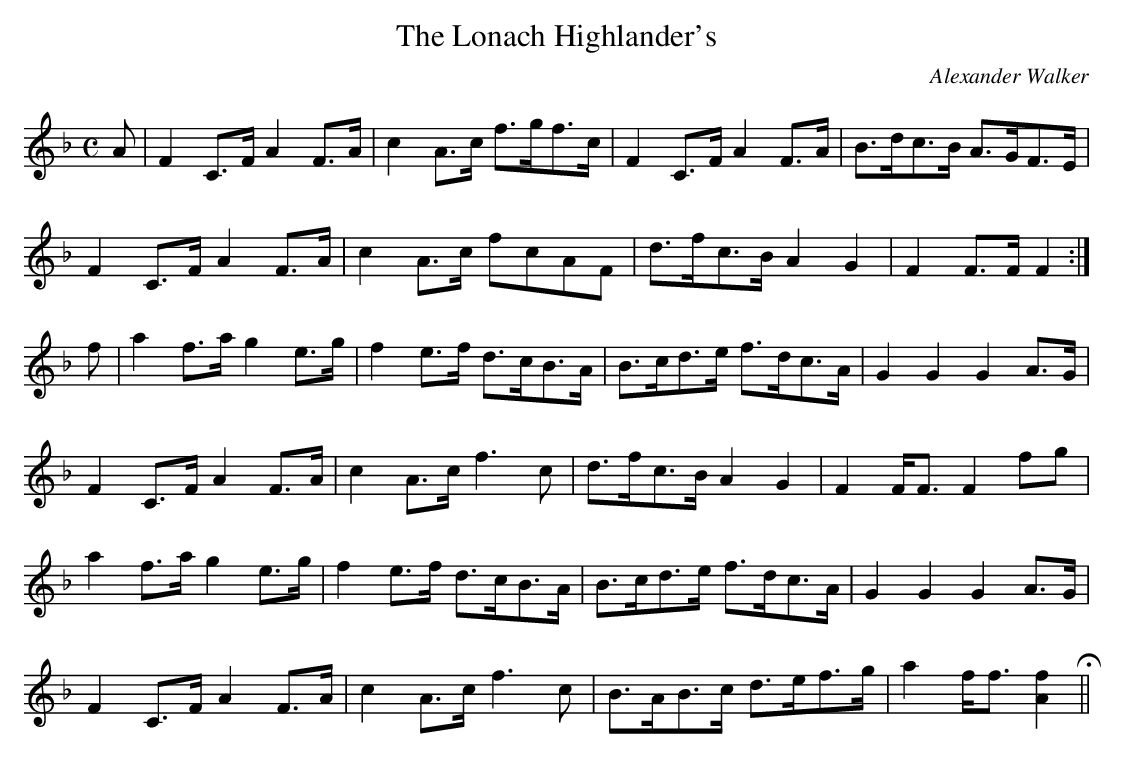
X:1
T:Lonach Highlander's, The
C:Alexander Walker
M:C
L:1/8
K:F
A|F2 C>F A2 F>A|c2 A>c f>gf>c|F2 C>F A2 F>A|B>dc>B A>GF>E|
F2 C>F A2 F>A|c2 A>c fcAF|d>fc>B A2G2|F2 F>F F2:|
f|a2 f>a g2 e>g|f2 e>f d>cB>A|B>cd>e f>dc>A|G2G2G2 A>G|
F2 C>F A2 F>A|c2 A>c f3c|d>fc>B A2G2|F2 F<F F2 fg|
a2 f>a g2 e>g|f2 e>f d>cB>A|B>cd>e f>dc>A|G2G2G2 A>G|
F2 C>F A2 F>A|c2 A>c f3c|B>AB>c d>ef>g|a2 f<f [A2f2]!fermata!||
